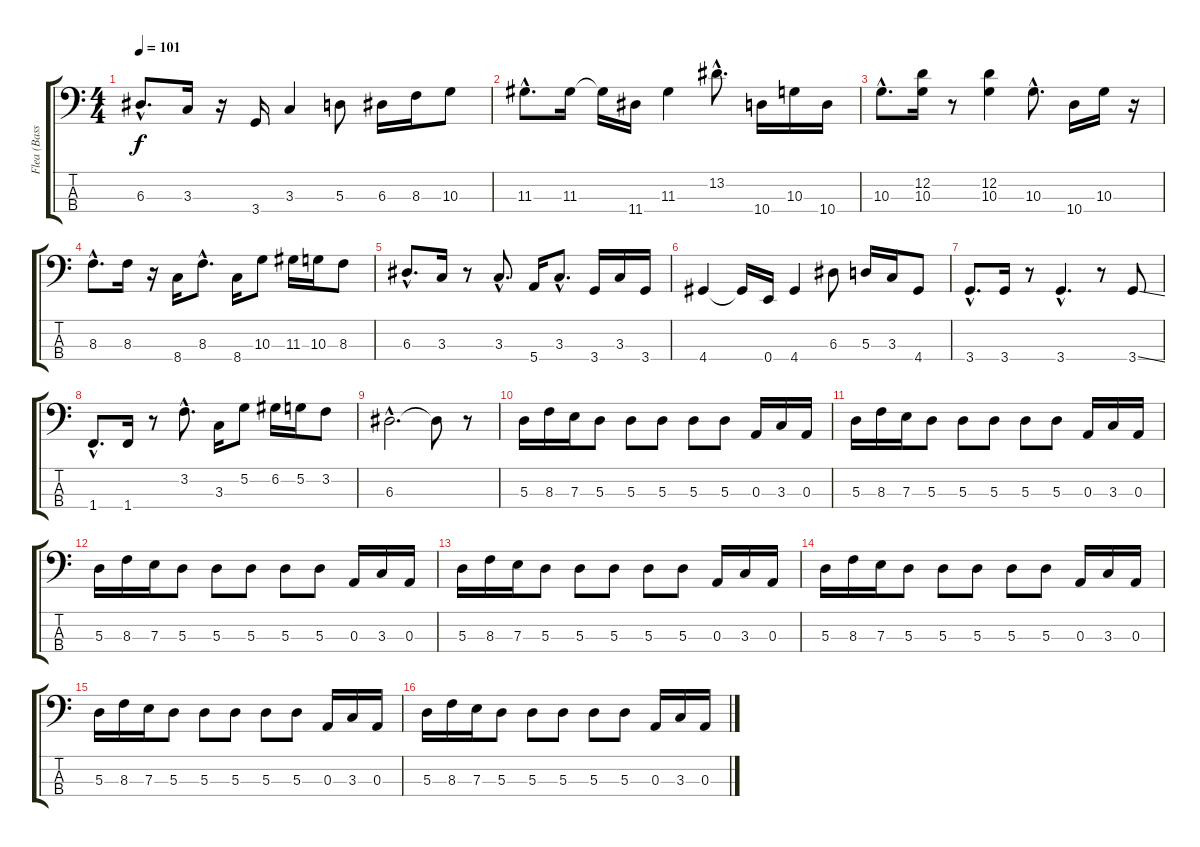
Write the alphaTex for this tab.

\track ("Flea (Bass)" "Flea (Bass") {instrument electricbassfinger}
\staff {score tabs}
\tuning (G2 D2 A1 E1) {hide}
\ts (4 4)
\tempo 101
\clef f4
\ks c
6.3{hac}.8{d dy f} 3.3.16 r.16 3.4.16 3.3.4 5.3.8 6.3.16 8.3.16 10.3.8 |
11.3{hac}.8{d} 11.3.16 11.3{t}.16 11.4.16 11.3.4 13.2{hac}.8{d} 10.4.16 10.3.16 10.4.16 |
10.3{hac}.8{d} (12.2 10.3).16 r.8 (12.2 10.3).4 10.3{hac}.8{d} 10.4.16 10.3.16 r.16 |
8.3{hac}.8{d} 8.3.16 r.16 8.4.16 8.3{hac}.8{d} 8.4.16 10.3.8 11.3.16 10.3.16 8.3.8 |
6.3{hac}.8{d} 3.3.16 r.8 3.3{hac}.8{d} 5.4.16 3.3{hac}.8{d} 3.4.16 3.3.16 3.4.16 |
4.4.4 4.4{t}.16 0.4.16 4.4.4 6.3.8 5.3.16 3.3.16 4.4.8 |
3.4{hac}.8{d} 3.4.16 r.8 3.4{hac}.4{d} r.8 3.4{ss}.8 |
1.4{hac}.8{d} 1.4.16 r.8 3.2{hac}.8{d} 3.3.16 5.2.8 6.2.16 5.2.16 3.2.8 |
6.3{hac}.2{d} 6.3{t}.8 r.8 |
5.3.16 8.3.16 7.3.16 5.3.8 5.3.8 5.3.8 5.3.8 5.3.8 0.3.16 3.3.16 0.3.16 |
5.3.16 8.3.16 7.3.16 5.3.8 5.3.8 5.3.8 5.3.8 5.3.8 0.3.16 3.3.16 0.3.16 |
5.3.16 8.3.16 7.3.16 5.3.8 5.3.8 5.3.8 5.3.8 5.3.8 0.3.16 3.3.16 0.3.16 |
5.3.16 8.3.16 7.3.16 5.3.8 5.3.8 5.3.8 5.3.8 5.3.8 0.3.16 3.3.16 0.3.16 |
5.3.16 8.3.16 7.3.16 5.3.8 5.3.8 5.3.8 5.3.8 5.3.8 0.3.16 3.3.16 0.3.16 |
5.3.16 8.3.16 7.3.16 5.3.8 5.3.8 5.3.8 5.3.8 5.3.8 0.3.16 3.3.16 0.3.16 |
5.3.16 8.3.16 7.3.16 5.3.8 5.3.8 5.3.8 5.3.8 5.3.8 0.3.16 3.3.16 0.3.16
